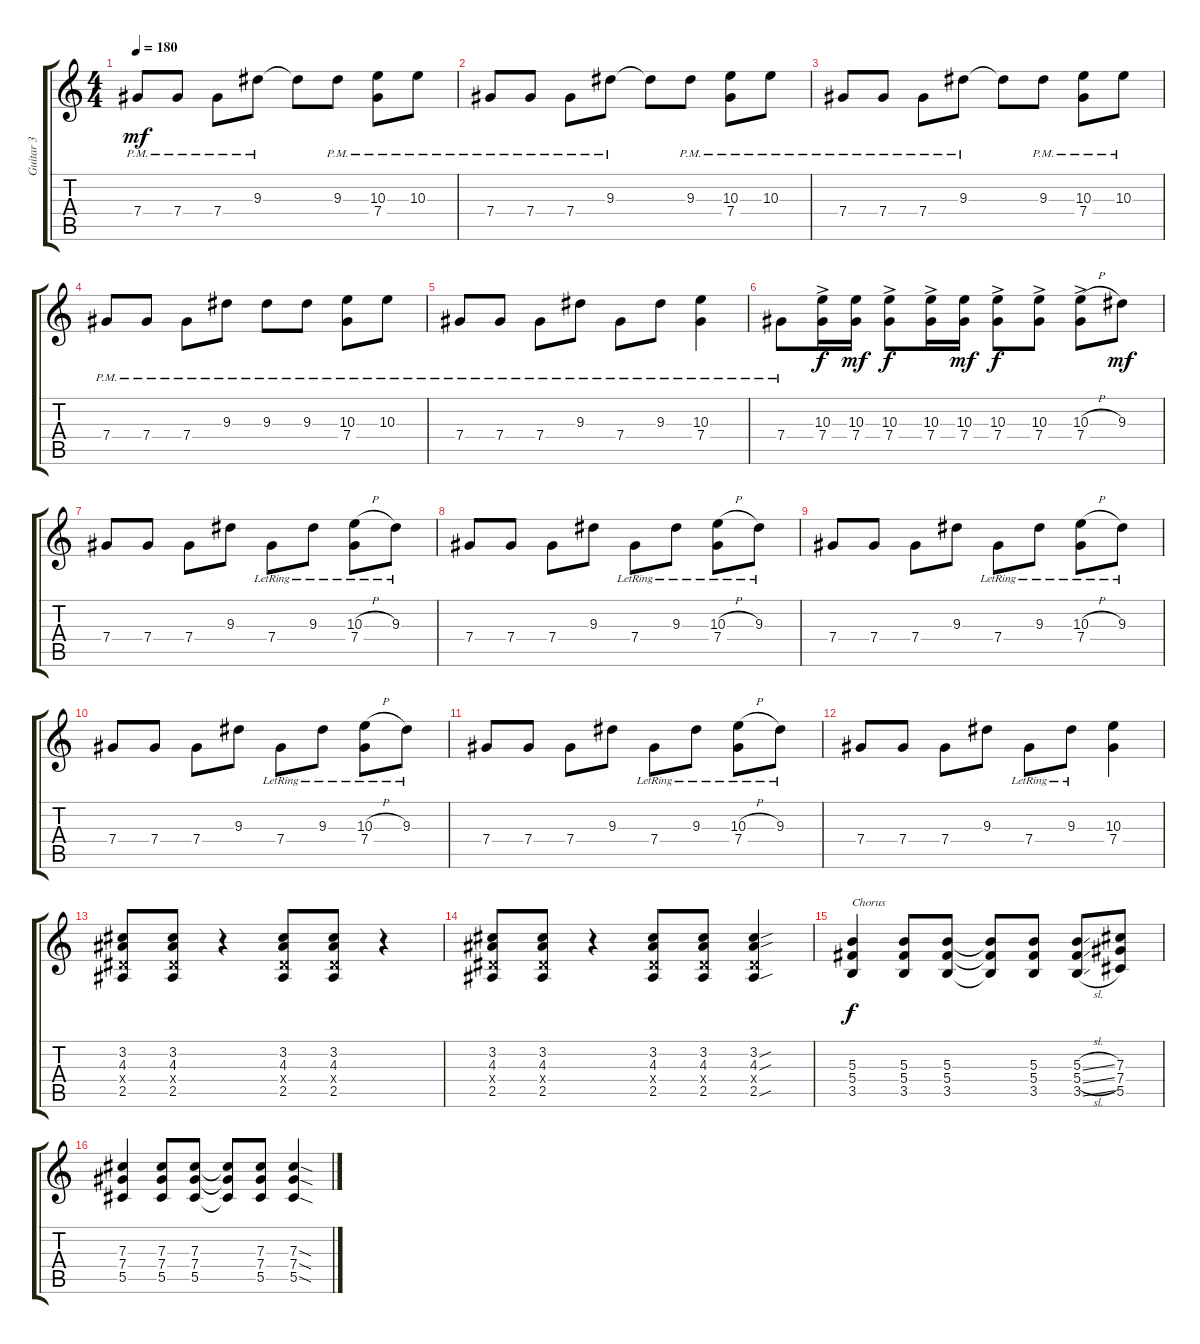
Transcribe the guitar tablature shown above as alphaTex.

\track ("Guitar 3" "Guitar 3") {instrument distortionguitar}
\staff {score tabs}
\tuning (Eb4 Bb3 Gb3 Db3 Ab2 Eb2) {hide}
\ts (4 4)
\tempo 180
\clef g2
\ks c
7.4{pm}.8{dy mf} 7.4{pm}.8 7.4{pm}.8 9.3{pm}.8 9.3{t}.8 9.3{pm}.8 (10.3{pm} 7.4{pm}).8 10.3{pm}.8 |
7.4{pm}.8 7.4{pm}.8 7.4{pm}.8 9.3{pm}.8 9.3{t}.8 9.3{pm}.8 (10.3{pm} 7.4{pm}).8 10.3{pm}.8 |
7.4{pm}.8 7.4{pm}.8 7.4{pm}.8 9.3{pm}.8 9.3{t}.8 9.3{pm}.8 (10.3{pm} 7.4{pm}).8 10.3{pm}.8 |
7.4{pm}.8 7.4{pm}.8 7.4{pm}.8 9.3{pm}.8 9.3{pm}.8 9.3{pm}.8 (10.3{pm} 7.4{pm}).8 10.3{pm}.8 |
7.4{pm}.8 7.4{pm}.8 7.4{pm}.8 9.3{pm}.8 7.4{pm}.8 9.3{pm}.8 (10.3{pm} 7.4{pm}).4 |
7.4{pm}.8 (10.3{ac} 7.4{ac}).16{dy f} (10.3 7.4).16{dy mf} (10.3{ac} 7.4{ac}).8{dy f} (10.3{ac} 7.4{ac}).16 (10.3 7.4).16{dy mf} (10.3{ac} 7.4{ac}).8{dy f} (10.3{ac} 7.4{ac}).8 (10.3{h ac} 7.4{ac}).8 9.3.8{dy mf} |
7.4.8 7.4.8 7.4.8 9.3.8 7.4{lr}.8 9.3{lr}.8 (10.3{h lr} 7.4{lr}).8 9.3{lr}.8 |
7.4.8 7.4.8 7.4.8 9.3.8 7.4{lr}.8 9.3{lr}.8 (10.3{h lr} 7.4{lr}).8 9.3{lr}.8 |
7.4.8 7.4.8 7.4.8 9.3.8 7.4{lr}.8 9.3{lr}.8 (10.3{h lr} 7.4{lr}).8 9.3{lr}.8 |
7.4.8 7.4.8 7.4.8 9.3.8 7.4{lr}.8 9.3{lr}.8 (10.3{h lr} 7.4{lr}).8 9.3{lr}.8 |
7.4.8 7.4.8 7.4.8 9.3.8 7.4{lr}.8 9.3{lr}.8 (10.3{h lr} 7.4{lr}).8 9.3{lr}.8 |
7.4.8 7.4.8 7.4.8 9.3.8 7.4{lr}.8 9.3{lr}.8 (10.3 7.4).4 |
(3.2 4.3 2.4{x} 2.5).8 (3.2 4.3 2.4{x} 2.5).8 r.4 (3.2 4.3 2.4{x} 2.5).8 (3.2 4.3 2.4{x} 2.5).8 r.4 |
(3.2 4.3 2.4{x} 2.5).8 (3.2 4.3 2.4{x} 2.5).8 r.4 (3.2 4.3 2.4{x} 2.5).8 (3.2 4.3 2.4{x} 2.5).8 (3.2{sou} 4.3{sou} 2.4{x} 2.5{sou}).4 |
(5.3 5.4 3.5).4{txt "Chorus" dy f} (5.3 5.4 3.5).8 (5.3 5.4 3.5).8 (5.3{t} 5.4{t} 3.5{t}).8 (5.3 5.4 3.5).8 (5.3{sl} 5.4{sl} 3.5{sl}).8 (7.3 7.4 5.5).8 |
(7.3 7.4 5.5).4 (7.3 7.4 5.5).8 (7.3 7.4 5.5).8 (7.3{t} 7.4{t} 5.5{t}).8 (7.3 7.4 5.5).8 (7.3{sod} 7.4{sod} 5.5{sod}).4
